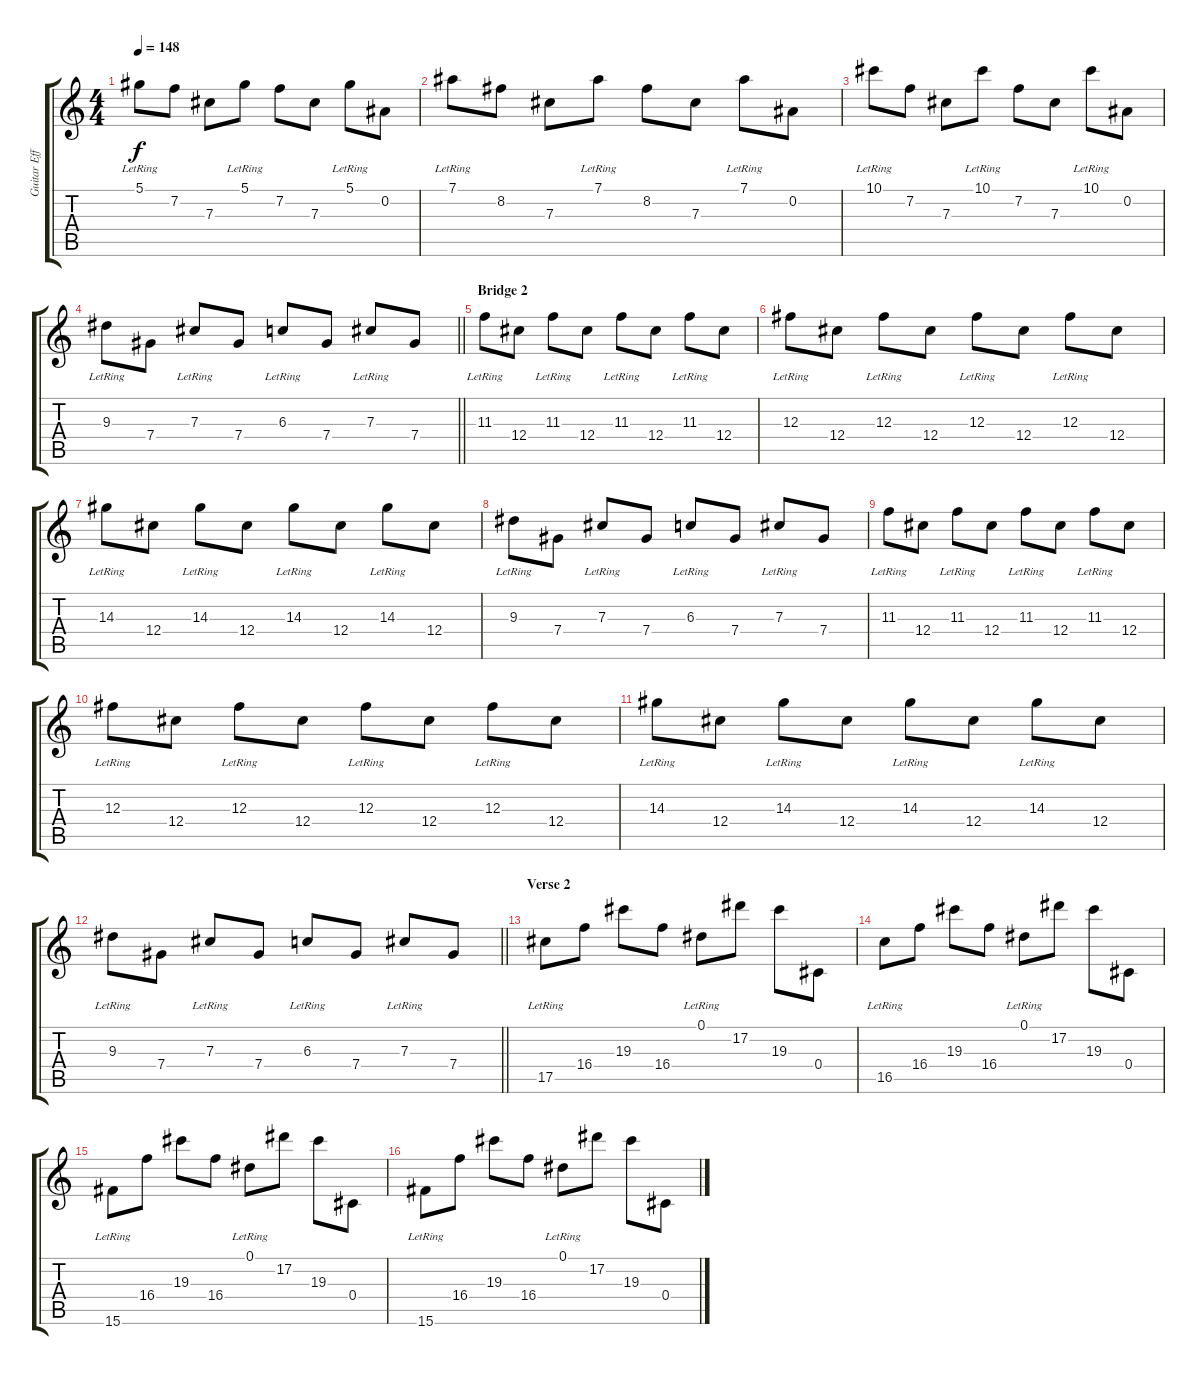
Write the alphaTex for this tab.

\track ("Guitar Effects" "Guitar Eff") {instrument overdrivenguitar}
\staff {score tabs}
\tuning (Eb4 Bb3 Gb3 Db3 Ab2 Eb2) {hide}
\ts (4 4)
\tempo 148
\clef g2
\ks c
5.1{lr}.8{dy f} 7.2.8 7.3.8 5.1{lr}.8 7.2.8 7.3.8 5.1{lr}.8 0.2.8 |
7.1{lr}.8 8.2.8 7.3.8 7.1{lr}.8 8.2.8 7.3.8 7.1{lr}.8 0.2.8 |
10.1{lr}.8 7.2.8 7.3.8 10.1{lr}.8 7.2.8 7.3.8 10.1{lr}.8 0.2.8 |
\barLineRight lightlight
9.3{lr}.8 7.4.8 7.3{lr}.8 7.4.8 6.3{lr}.8 7.4.8 7.3{lr}.8 7.4.8 |
\section ("" "Bridge 2")
11.3{lr}.8 12.4.8 11.3{lr}.8 12.4.8 11.3{lr}.8 12.4.8 11.3{lr}.8 12.4.8 |
12.3{lr}.8 12.4.8 12.3{lr}.8 12.4.8 12.3{lr}.8 12.4.8 12.3{lr}.8 12.4.8 |
14.3{lr}.8 12.4.8 14.3{lr}.8 12.4.8 14.3{lr}.8 12.4.8 14.3{lr}.8 12.4.8 |
9.3{lr}.8 7.4.8 7.3{lr}.8 7.4.8 6.3{lr}.8 7.4.8 7.3{lr}.8 7.4.8 |
11.3{lr}.8 12.4.8 11.3{lr}.8 12.4.8 11.3{lr}.8 12.4.8 11.3{lr}.8 12.4.8 |
12.3{lr}.8 12.4.8 12.3{lr}.8 12.4.8 12.3{lr}.8 12.4.8 12.3{lr}.8 12.4.8 |
14.3{lr}.8 12.4.8 14.3{lr}.8 12.4.8 14.3{lr}.8 12.4.8 14.3{lr}.8 12.4.8 |
\barLineRight lightlight
9.3{lr}.8 7.4.8 7.3{lr}.8 7.4.8 6.3{lr}.8 7.4.8 7.3{lr}.8 7.4.8 |
\section ("" "Verse 2")
17.5{lr}.8{volume 3 instrument distortionguitar} 16.4.8 19.3.8 16.4.8 0.1{lr}.8 17.2.8 19.3.8 0.4.8 |
16.5{lr}.8 16.4.8 19.3.8 16.4.8 0.1{lr}.8 17.2.8 19.3.8 0.4.8 |
15.6{lr}.8 16.4.8 19.3.8 16.4.8 0.1{lr}.8 17.2.8 19.3.8 0.4.8 |
15.6{lr}.8 16.4.8 19.3.8 16.4.8 0.1{lr}.8 17.2.8 19.3.8 0.4.8
